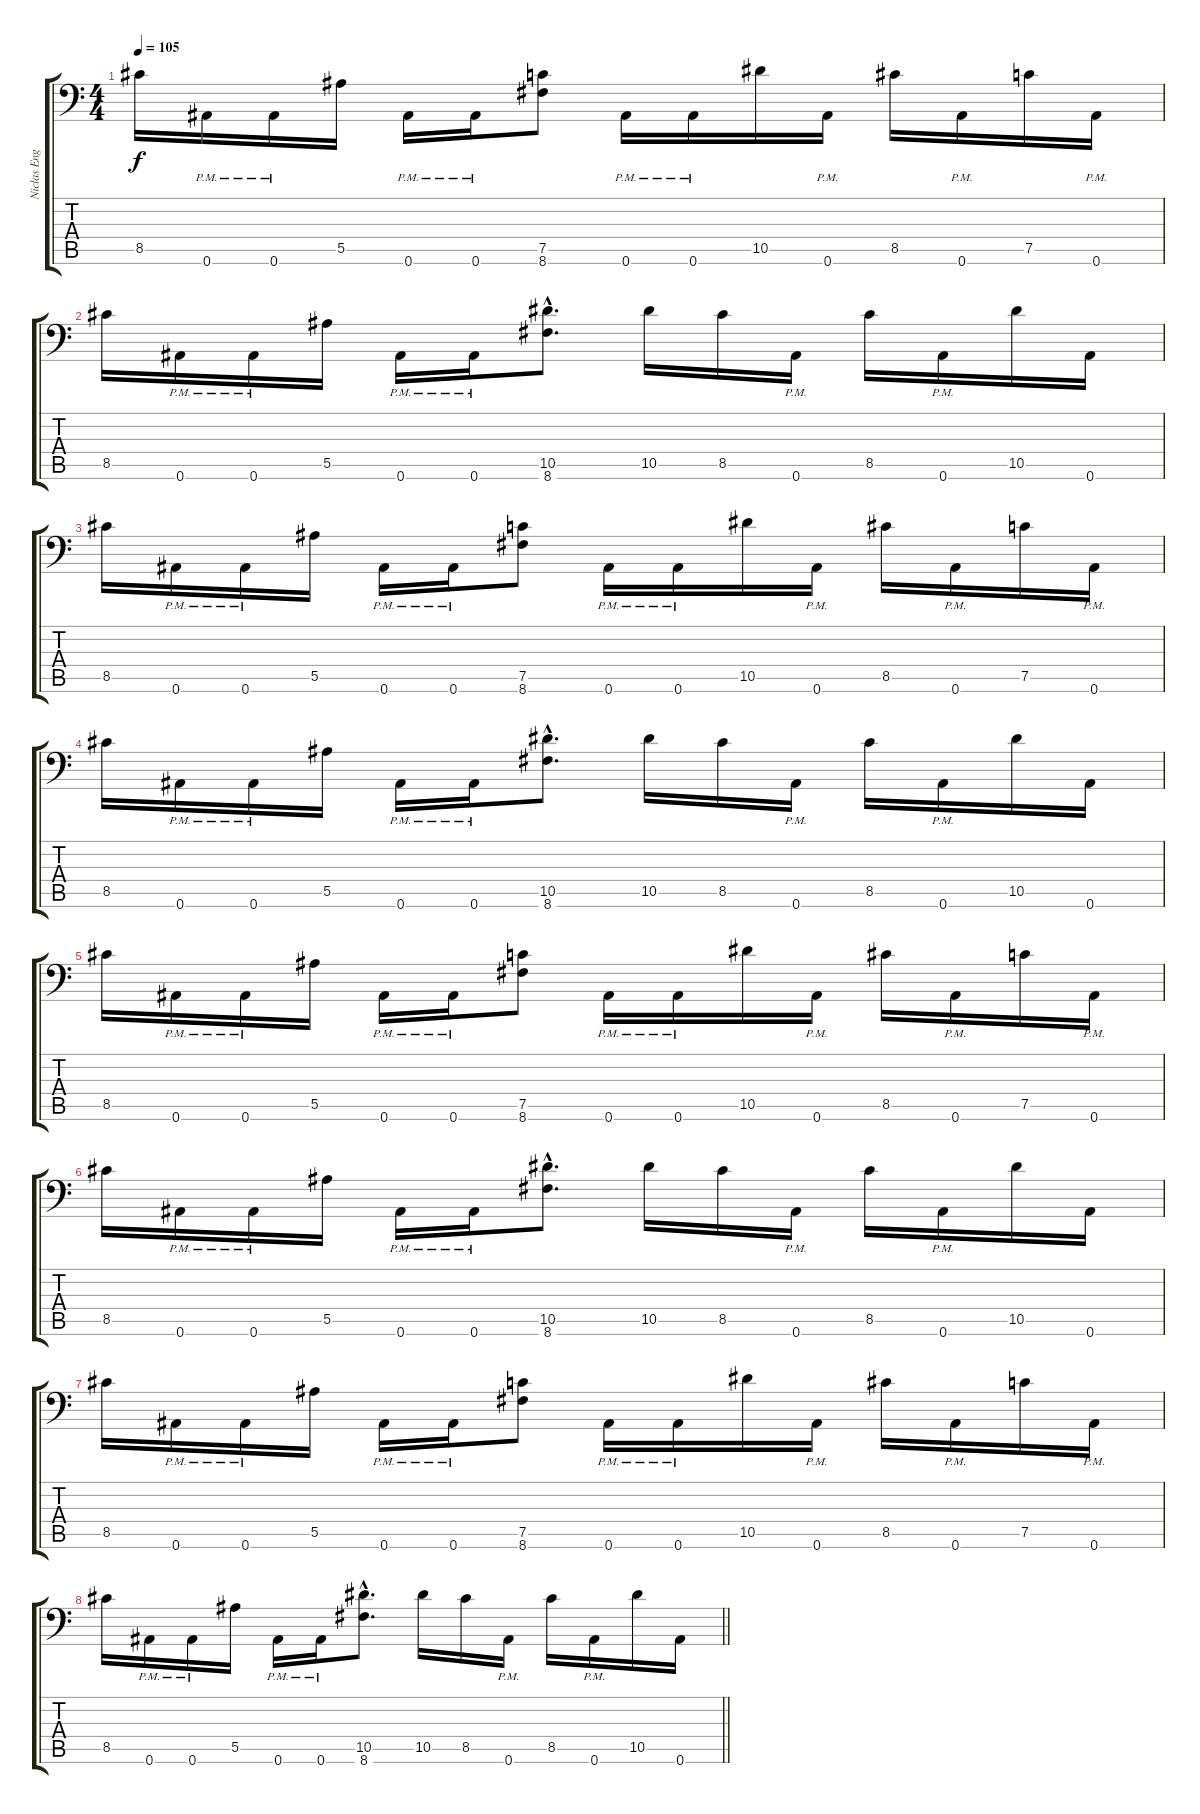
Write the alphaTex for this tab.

\track ("Niclas Engelin" "Niclas Eng") {instrument distortionguitar}
\staff {score tabs}
\tuning (C4 G3 Eb3 Bb2 F2 Bb1) {hide}
\ts (4 4)
\tempo 105
\clef f4
\ks c
8.5.16{dy f instrument distortionguitar} 0.6{pm}.16 0.6{pm}.16 5.5.16 0.6{pm}.16 0.6{pm}.16 (7.5 8.6).8 0.6{pm}.16 0.6{pm}.16 10.5.16 0.6{pm}.16 8.5.16 0.6{pm}.16 7.5.16 0.6{pm}.16 |
8.5.16 0.6{pm}.16 0.6{pm}.16 5.5.16 0.6{pm}.16 0.6{pm}.16 (10.5{hac} 8.6{hac}).8{d} 10.5.16 8.5.16 0.6{pm}.16 8.5.16 0.6{pm}.16 10.5.16 0.6.16 |
8.5.16 0.6{pm}.16 0.6{pm}.16 5.5.16 0.6{pm}.16 0.6{pm}.16 (7.5 8.6).8 0.6{pm}.16 0.6{pm}.16 10.5.16 0.6{pm}.16 8.5.16 0.6{pm}.16 7.5.16 0.6{pm}.16 |
8.5.16 0.6{pm}.16 0.6{pm}.16 5.5.16 0.6{pm}.16 0.6{pm}.16 (10.5{hac} 8.6{hac}).8{d} 10.5.16 8.5.16 0.6{pm}.16 8.5.16 0.6{pm}.16 10.5.16 0.6.16 |
8.5.16 0.6{pm}.16 0.6{pm}.16 5.5.16 0.6{pm}.16 0.6{pm}.16 (7.5 8.6).8 0.6{pm}.16 0.6{pm}.16 10.5.16 0.6{pm}.16 8.5.16 0.6{pm}.16 7.5.16 0.6{pm}.16 |
8.5.16 0.6{pm}.16 0.6{pm}.16 5.5.16 0.6{pm}.16 0.6{pm}.16 (10.5{hac} 8.6{hac}).8{d} 10.5.16 8.5.16 0.6{pm}.16 8.5.16 0.6{pm}.16 10.5.16 0.6.16 |
8.5.16 0.6{pm}.16 0.6{pm}.16 5.5.16 0.6{pm}.16 0.6{pm}.16 (7.5 8.6).8 0.6{pm}.16 0.6{pm}.16 10.5.16 0.6{pm}.16 8.5.16 0.6{pm}.16 7.5.16 0.6{pm}.16 |
\barLineRight lightlight
8.5.16 0.6{pm}.16 0.6{pm}.16 5.5.16 0.6{pm}.16 0.6{pm}.16 (10.5{hac} 8.6{hac}).8{d} 10.5.16 8.5.16 0.6{pm}.16 8.5.16 0.6{pm}.16 10.5.16 0.6.16
